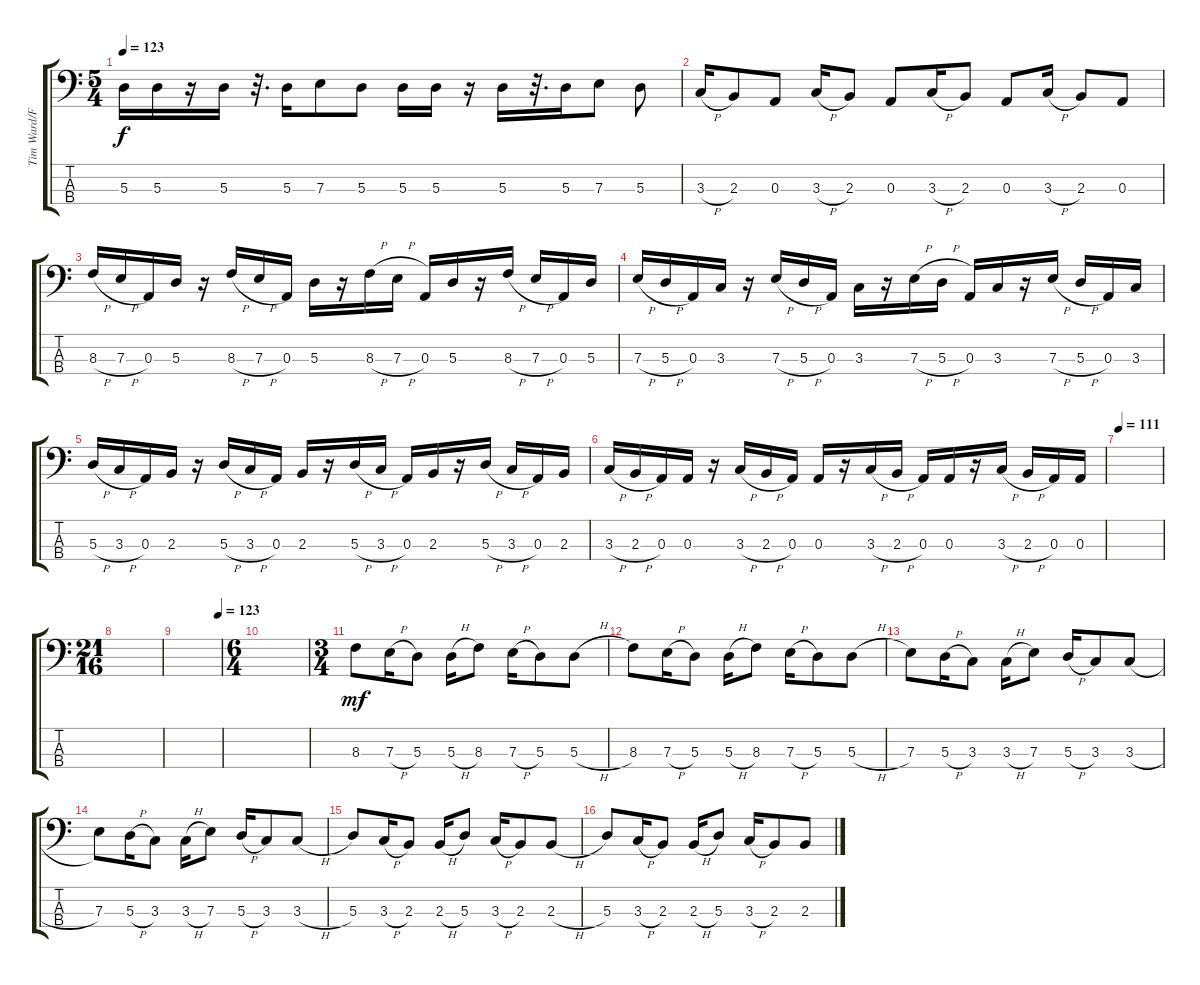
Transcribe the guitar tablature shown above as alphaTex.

\track ("Tim Ward/Frank Ene" "Tim Ward/F") {instrument electricbassfinger}
\staff {score tabs}
\tuning (G2 D2 A1 E1) {hide}
\ts (5 4)
\tempo 123
\clef f4
\ks c
5.3.16{dy f} 5.3.16 r.16 5.3.16 r.32{d} 5.3.16 7.3.8 5.3.8 5.3.16 5.3.16 r.16 5.3.16 r.32{d} 5.3.16 7.3.8 5.3.8 |
3.3{h}.16 2.3.8 0.3.8 3.3{h}.16 2.3.8 0.3.8 3.3{h}.16 2.3.8 0.3.8 3.3{h}.16 2.3.8 0.3.8 |
8.3{h}.16 7.3{h}.16 0.3.16 5.3.16 r.16 8.3{h}.16 7.3{h}.16 0.3.16 5.3.16 r.16 8.3{h}.16 7.3{h}.16 0.3.16 5.3.16 r.16 8.3{h}.16 7.3{h}.16 0.3.16 5.3.16 |
7.3{h}.16 5.3{h}.16 0.3.16 3.3.16 r.16 7.3{h}.16 5.3{h}.16 0.3.16 3.3.16 r.16 7.3{h}.16 5.3{h}.16 0.3.16 3.3.16 r.16 7.3{h}.16 5.3{h}.16 0.3.16 3.3.16 |
5.3{h}.16 3.3{h}.16 0.3.16 2.3.16 r.16 5.3{h}.16 3.3{h}.16 0.3.16 2.3.16 r.16 5.3{h}.16 3.3{h}.16 0.3.16 2.3.16 r.16 5.3{h}.16 3.3{h}.16 0.3.16 2.3.16 |
3.3{h}.16 2.3{h}.16 0.3.16 0.3.16 r.16 3.3{h}.16 2.3{h}.16 0.3.16 0.3.16 r.16 3.3{h}.16 2.3{h}.16 0.3.16 0.3.16 r.16 3.3{h}.16 2.3{h}.16 0.3.16 0.3.16 |
\tempo 111
|
\ts (21 16)
|
\tempo (123 0.9523809523809523)
|
\ts (6 4)
|
\ts (3 4)
8.3.8{dy mf} 7.3{h}.16 5.3.8 5.3{h}.16 8.3.8 7.3{h}.16 5.3.8 5.3{h}.8 |
8.3.8 7.3{h}.16 5.3.8 5.3{h}.16 8.3.8 7.3{h}.16 5.3.8 5.3{h}.8 |
7.3.8 5.3{h}.16 3.3.8 3.3{h}.16 7.3.8 5.3{h}.16 3.3.8 3.3{h}.8 |
7.3.8 5.3{h}.16 3.3.8 3.3{h}.16 7.3.8 5.3{h}.16 3.3.8 3.3{h}.8 |
5.3.8 3.3{h}.16 2.3.8 2.3{h}.16 5.3.8 3.3{h}.16 2.3.8 2.3{h}.8 |
5.3.8 3.3{h}.16 2.3.8 2.3{h}.16 5.3.8 3.3{h}.16 2.3.8 2.3.8
